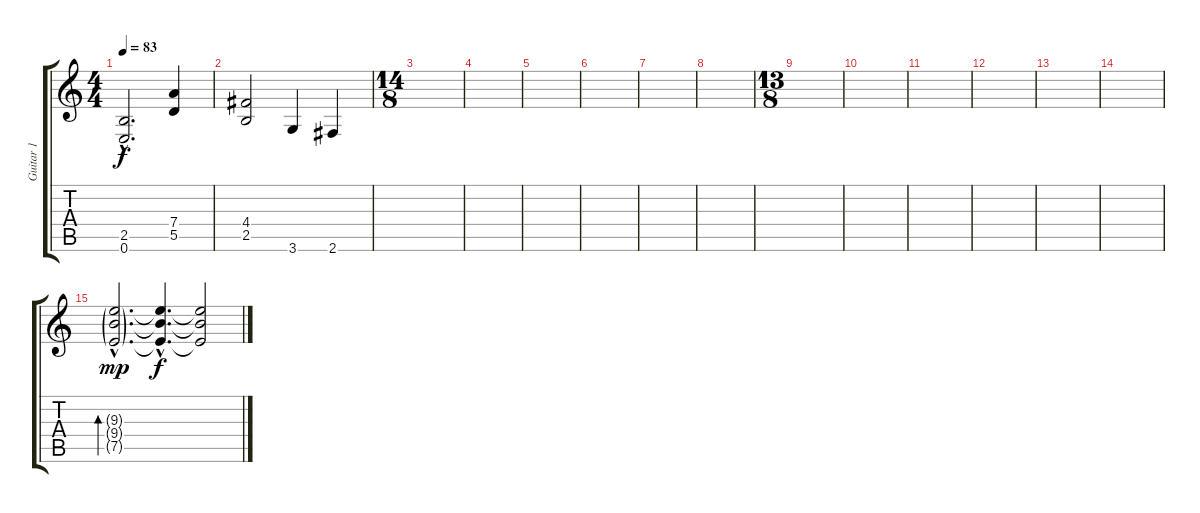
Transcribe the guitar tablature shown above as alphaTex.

\track ("Guitar 1" "Guitar 1") {instrument distortionguitar}
\staff {score tabs}
\tuning (E4 B3 G3 D3 A2 E2) {hide}
\ts (4 4)
\tempo 83
\clef g2
\ks c
(2.5{hac} 0.6{hac}).2{d dy f} (7.4 5.5).4 |
(4.4 2.5).2 3.6.4 2.6.4 |
\ts (14 8)
|
|
|
|
|
|
\ts (13 8)
|
|
|
|
|
|
(9.3{g hac} 9.4{g hac} 7.5{g hac}).2{d bd 120 dy mp} (9.3{hac t} 9.4{hac t} 7.5{hac t}).4{d dy f} (9.3{t} 9.4{t} 7.5{t}).2
